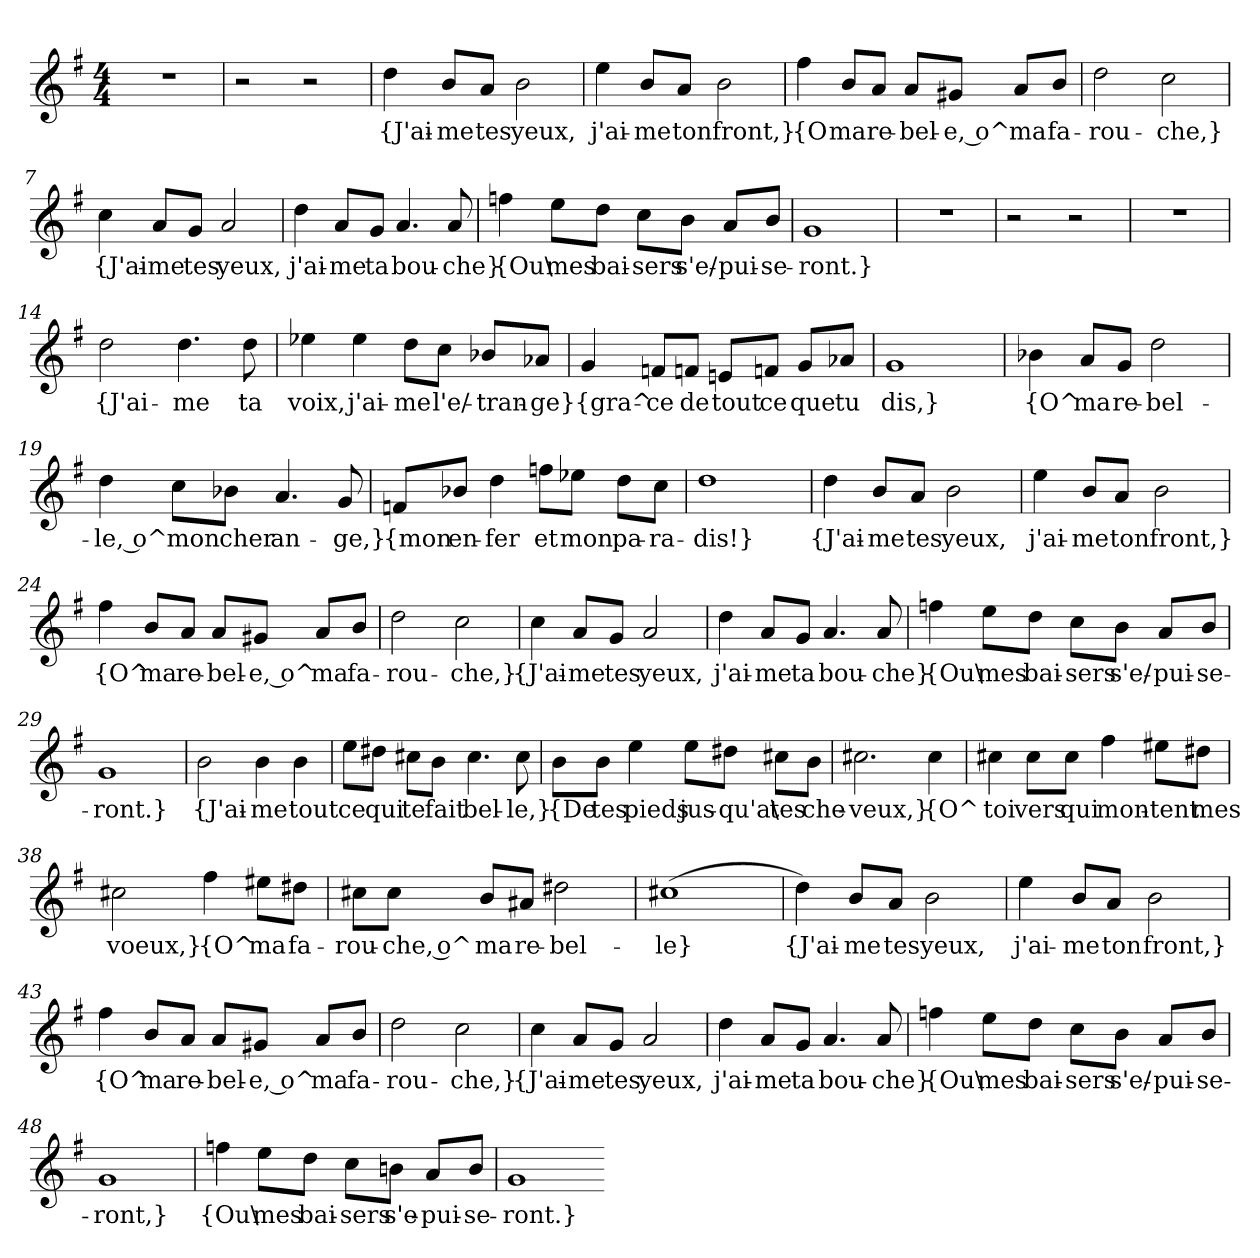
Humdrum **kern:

**kern	**text
*part1	*part1
*staff1	*staff1
*clefG2	*
*k[f#]	*
*M4/4	*
=1	=1
1r	.
=2	=2
2r	.
2r	.
=3	=3
4dd	{J'ai-
8b/L	-me
8a/J	tes
2b	yeux,
=4	=4
4ee	j'ai-
8b/L	-me
8a/J	ton
2b	front,}
=5	=5
4ff#	{O
8b/L	ma
8a/J	re-
8a/L	-bel-
8g#X/J	-e, o^
8a/L	ma
8b/J	fa-
=6	=6
2dd	-rou-
2cc	-che,}
=7	=7
4cc	{J'ai-
8a/L	-me
8g/J	tes
2a	yeux,
=8	=8
4dd	j'ai-
8a/L	-me
8g/J	ta
4.a	bou-
8a	-che}
=9	=9
4ffn	{Ou\
8ee\L	mes
8dd\J	bai-
8cc\L	-sers
8b\J	s'e/-
8a/L	-pui-
8b/J	-se-
=10	=10
1g	-ront.}
=11	=11
1r	.
=12	=12
2r	.
2r	.
=13	=13
1r	.
=14	=14
2dd	{J'ai-
4.dd	-me
8dd	ta
=15	=15
4ee-X	voix,
4ee-	j'ai-
8dd\L	-me
8cc\J	l'e/-
8b-X/L	-tran-
8a-X/J	-ge}
=16	=16
4g	{gra^-
8fn/L	-ce
8fn/J	de
8en/L	tout
8fn/J	ce
8g/L	que
8a-X/J	tu
=17	=17
1g	dis,}
=18	=18
4b-X	{O^
8a/L	ma
8g/J	re-
2dd	-bel-
=19	=19
4dd	-le, o^
8cc\L	mon
8b-X\J	cher
4.a	an-
8g	-ge,}
=20	=20
8fn/L	{mon
8b-X/J	en-
4dd	-fer
8ffn\L	et
8ee-X\J	mon
8dd\L	pa-
8cc\J	-ra-
=21	=21
1dd	-dis!}
=22	=22
4dd	{J'ai-
8b/L	-me
8a/J	tes
2b	yeux,
=23	=23
4ee	j'ai-
8b/L	-me
8a/J	ton
2b	front,}
=24	=24
4ff#	{O^
8b/L	ma
8a/J	re-
8a/L	-bel-
8g#X/J	-e, o^
8a/L	ma
8b/J	fa-
=25	=25
2dd	-rou-
2cc	-che,}
=26	=26
4cc	{J'ai-
8a/L	-me
8g/J	tes
2a	yeux,
=27	=27
4dd	j'ai-
8a/L	-me
8g/J	ta
4.a	bou-
8a	-che}
=28	=28
4ffn	{Ou\
8ee\L	mes
8dd\J	bai-
8cc\L	-sers
8b\J	s'e/-
8a/L	-pui-
8b/J	-se-
=29	=29
1g	-ront.}
=33	=33
2b	{J'ai-
4b	-me
4b	tout
=34	=34
8ee\L	ce
8dd#X\J	qui
8cc#X\L	te
8b\J	fait
4.cc#	bel-
8cc#	-le,}
=35	=35
8b\L	{De
8b\J	tes
4ee	pieds
8ee\L	jus-
8dd#X\J	-qu'a\
8cc#X\L	tes
8b\J	che-
=36	=36
2.cc#X	-veux,}
4cc#	{O^
=37	=37
4cc#X	toi
8cc#\L	vers
8cc#\J	qui
4ff#	mon-
8ee#X\L	-tent
8dd#X\J	mes
=38	=38
2cc#X	voeux,}
4ff#	{O^
8ee#X\L	ma
8dd#X\J	fa-
=39	=39
8cc#X\L	-rou-
8cc#\J	-che, o^
8b/L	ma
8a#X/J	re-
2dd#X	-bel-
=40	=40
(1cc#X	-le}
=41	=41
4dd)	{J'ai-
8b/L	-me
8a/J	tes
2b	yeux,
=42	=42
4ee	j'ai-
8b/L	-me
8a/J	ton
2b	front,}
=43	=43
4ff#	{O^
8b/L	ma
8a/J	re-
8a/L	-bel-
8g#X/J	-e, o^
8a/L	ma
8b/J	fa-
=44	=44
2dd	-rou-
2cc	-che,}
=45	=45
4cc	{J'ai-
8a/L	-me
8g/J	tes
2a	yeux,
=46	=46
4dd	j'ai-
8a/L	-me
8g/J	ta
4.a	bou-
8a	-che}
=47	=47
4ffn	{Ou\
8ee\L	mes
8dd\J	bai-
8cc\L	-sers
8b\J	s'e/-
8a/L	-pui-
8b/J	-se-
=48	=48
1g	-ront,}
=49	=49
4ffn	{Ou\
8ee\L	mes
8dd\J	bai-
8cc\L	-sers
8bn\J	s'e-
8a/L	-pui-
8b/J	-se-
=50	=50
1g	-ront.}
=-	=-
*-	*-
